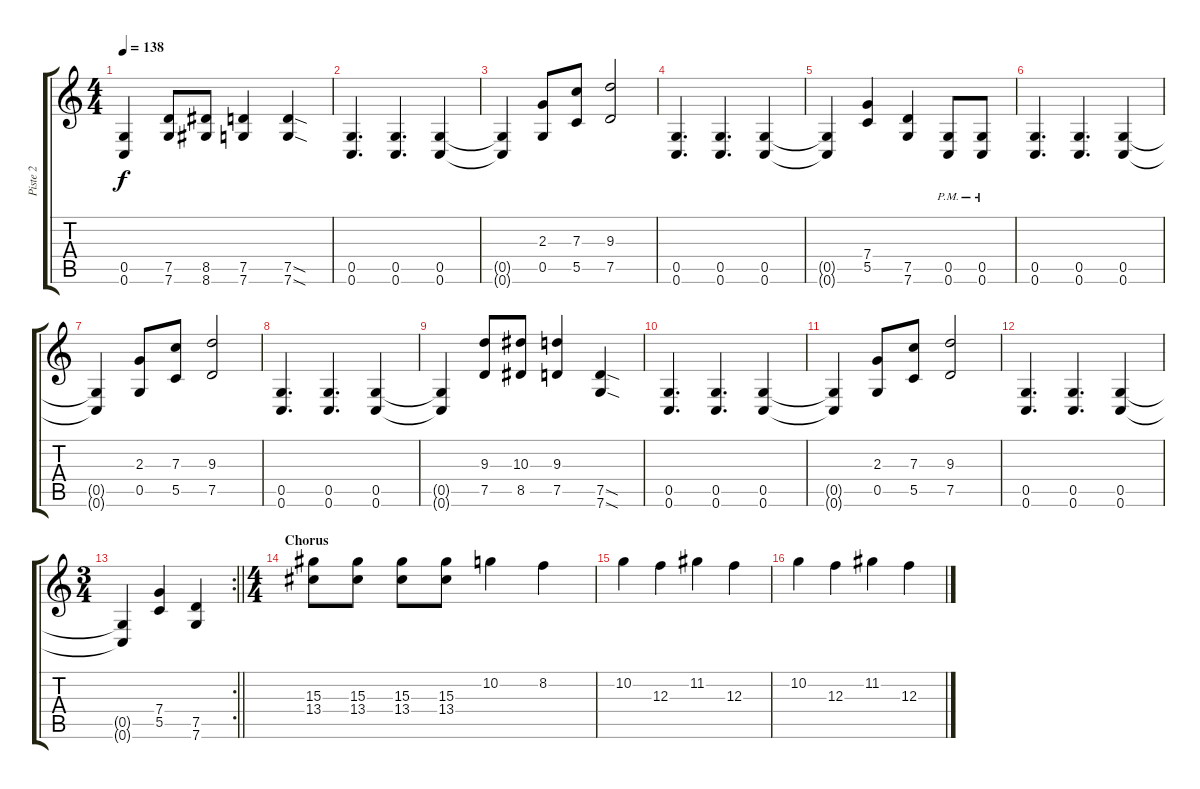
\track ("Piste 2" "Piste 2") {instrument distortionguitar}
\staff {score tabs}
\tuning (D4 A3 F3 C3 G2 C2) {hide}
\ts (4 4)
\tempo 138
\clef g2
\ks c
(0.5{t} 0.6{t}).4{dy f} (7.5 7.6).8 (8.5 8.6).8 (7.5 7.6).4 (7.5{sod} 7.6{sod}).4 |
(0.5 0.6).4{d} (0.5 0.6).4{d} (0.5 0.6).4 |
(0.5{t} 0.6{t}).4 (2.3 0.5).8 (7.3 5.5).8 (9.3 7.5).2 |
(0.5 0.6).4{d} (0.5 0.6).4{d} (0.5 0.6).4 |
(0.5{t} 0.6{t}).4 (7.4 5.5).4 (7.5 7.6).4 (0.5{pm} 0.6{pm}).8 (0.5{pm} 0.6{pm}).8 |
(0.5 0.6).4{d} (0.5 0.6).4{d} (0.5 0.6).4 |
(0.5{t} 0.6{t}).4 (2.3 0.5).8 (7.3 5.5).8 (9.3 7.5).2 |
(0.5 0.6).4{d} (0.5 0.6).4{d} (0.5 0.6).4 |
(0.5{t} 0.6{t}).4 (9.3 7.5).8 (10.3 8.5).8 (9.3 7.5).4 (7.5{sod} 7.6{sod}).4 |
(0.5 0.6).4{d} (0.5 0.6).4{d} (0.5 0.6).4 |
(0.5{t} 0.6{t}).4 (2.3 0.5).8 (7.3 5.5).8 (9.3 7.5).2 |
(0.5 0.6).4{d} (0.5 0.6).4{d} (0.5 0.6).4 |
\rc 2
\ts (3 4)
\barLineRight lightlight
(0.5{t} 0.6{t}).4 (7.4 5.5).4 (7.5 7.6).4 |
\ts (4 4)
\section ("" "Chorus")
(15.3 13.4).8 (15.3 13.4).8 (15.3 13.4).8 (15.3 13.4).8 10.2.4 8.2.4 |
10.2.4 12.3.4 11.2.4 12.3.4 |
10.2.4 12.3.4 11.2.4 12.3.4
